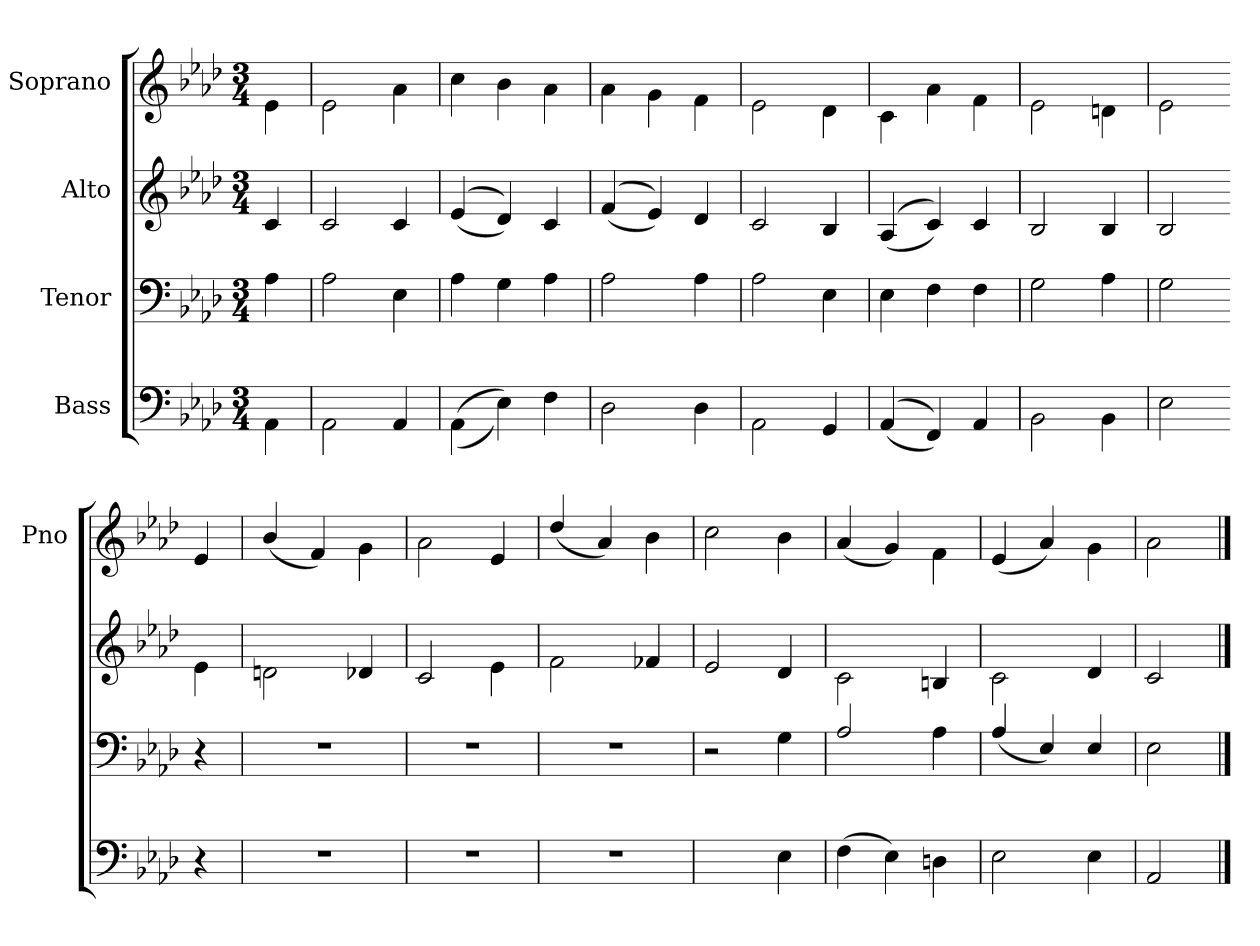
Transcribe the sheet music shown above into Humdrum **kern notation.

**kern	**kern	**kern	**kern
*part4	*part3	*part2	*part1
*staff4	*staff3	*staff2	*staff1
*I"Bass	*I"Tenor	*I"Alto	*I"Soprano
*	*	*	*I'Pno
*clefF4	*clefF4	*clefG2	*clefG2
*k[b-e-a-d-]	*k[b-e-a-d-]	*k[b-e-a-d-]	*k[b-e-a-d-]
*A-:	*A-:	*A-:	*A-:
*M3/4	*M3/4	*M3/4	*M3/4
=	=	=	=
4AA-\	4A-\	4c/	4e-\
=	=	=	=
2AA-\	2A-\	2c/	2e-\
4AA-/	4E-\	4c/	4a-\
=	=	=	=
(>(<4AA-\	4A-\	(>(<4e-/	4cc\
4E-\))	4G\	4d-/))	4b-\
4F\	4A-\	4c/	4a-\
=	=	=	=
2D-\	2A-\	(>(<4f/	4a-\
.	.	4e-/))	4g\
4D-\	4A-\	4d-/	4f\
=	=	=	=
2AA-\	2A-\	2c/	2e-\
4GG/	4E-\	4B-/	4d-\
=	=	=	=
(>(<4AA-/	4E-\	(>(<4A-/	4c\
4FF/))	4F\	4c/))	4a-\
4AA-/	4F\	4c/	4f\
=	=	=	=
2BB-\	2G\	2B-/	2e-\
4BB-\	4A-\	4B-/	4dn\
=	=	=	=
2E-\	2G\	2B-/	2e-\
=-	=-	=-	=-
4r	4r	4e-\	4e-/
=	=	=	=
2.r	2.r	2dn\	(>4b-/
.	.	.	4f/)
.	.	4d-X/	4g\
=	=	=	=
2.r	2.r	2c/	2a-\
.	.	4e-\	4e-/
=	=	=	=
2.r	2.r	2f\	(>4dd-/
.	.	.	4a-/)
.	.	4f-X/	4b-\
=	=	=	=
2ryy	2r	2e-/	2cc\
4E-\	4G\	4d-/	4b-\
=	=	=	=
(<4F\	2A-/	2c\	(>4a-/
4E-\)	.	.	4g/)
4Dn\	4A-\	4Bn/	4f\
=	=	=	=
2E-\	(>4A-/	2c\	(>4e-/
.	4E-/)	.	4a-/)
4E-\	4E-/	4d-/	4g\
=	=	=	=
2AA-/	2E-\	2c/	2a-\
==	==	==	==
*-	*-	*-	*-
